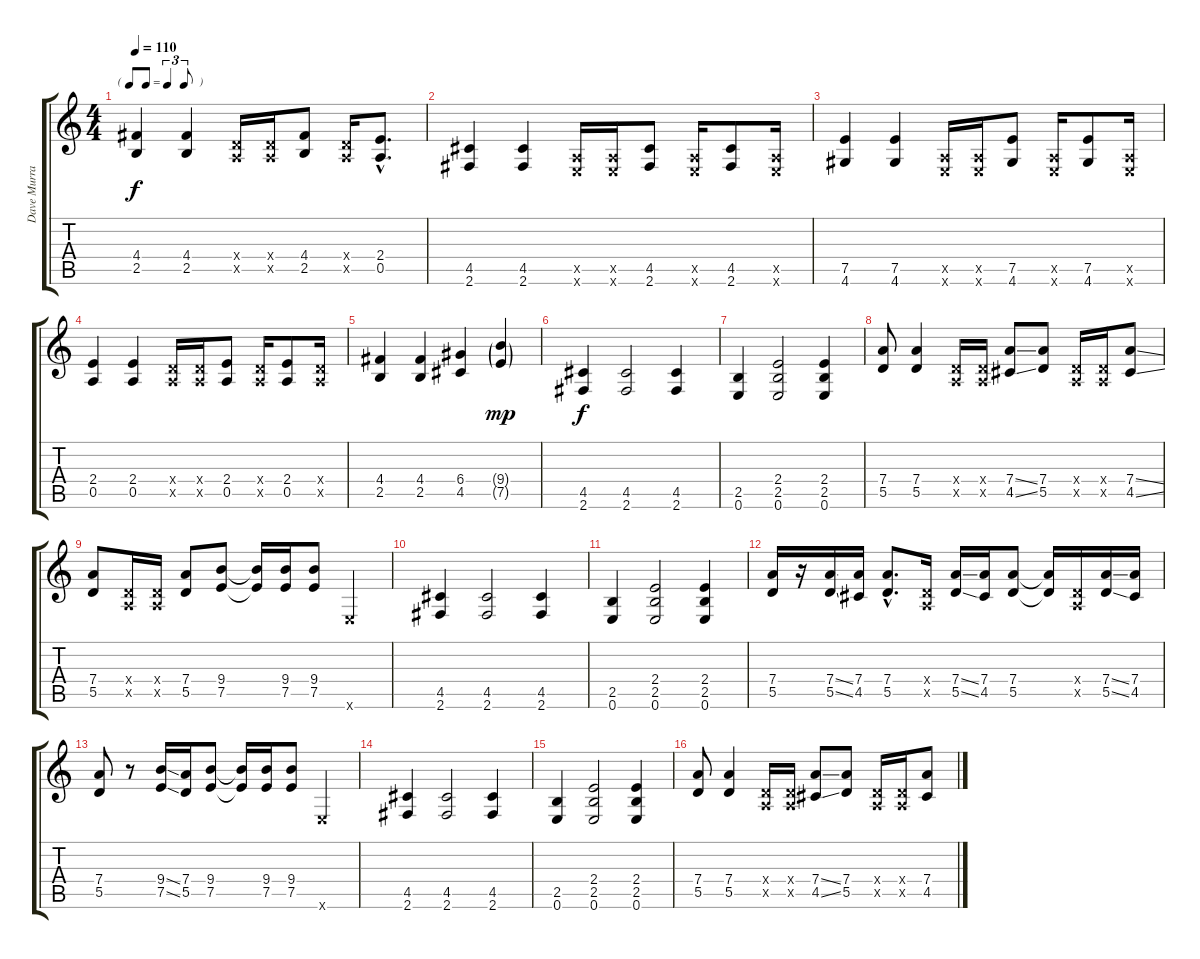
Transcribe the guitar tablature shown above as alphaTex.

\track ("Dave Murray" "Dave Murra") {instrument overdrivenguitar}
\staff {score tabs}
\tuning (E4 B3 G3 D3 A2 E2) {hide}
\ts (4 4)
\tf triplet8th
\tempo 110
\clef g2
\ks c
(4.4 2.5).4{dy f} (4.4 2.5).4 (0.4{x} 0.5{x}).16 (0.4{x} 0.5{x}).16 (4.4 2.5).8 (0.4{x} 0.5{x}).16 (2.4{hac} 0.5{hac}).8{d} |
(4.5 2.6).4{volume 12 balance 4 instrument overdrivenguitar} (4.5 2.6).4 (0.5{x} 0.6{x}).16 (0.5{x} 0.6{x}).16 (4.5 2.6).8 (0.5{x} 0.6{x}).16 (4.5 2.6).8 (0.5{x} 0.6{x}).16 |
(7.5 4.6).4 (7.5 4.6).4 (0.5{x} 0.6{x}).16 (0.5{x} 0.6{x}).16 (7.5 4.6).8 (0.5{x} 0.6{x}).16 (7.5 4.6).8 (0.5{x} 0.6{x}).16 |
(2.4 0.5).4 (2.4 0.5).4 (0.4{x} 0.5{x}).16 (0.4{x} 0.5{x}).16 (2.4 0.5).8 (0.4{x} 0.5{x}).16 (2.4 0.5).8 (0.4{x} 0.5{x}).16 |
(4.4 2.5).4 (4.4 2.5).4 (6.4 4.5).4 (9.4{g} 7.5{g}).4{dy mp} |
(4.5 2.6).4{dy f} (4.5 2.6).2 (4.5 2.6).4 |
(2.5 0.6).4 (2.4 2.5 0.6).2 (2.4 2.5 0.6).4 |
(7.4 5.5).8 (7.4 5.5).4 (0.4{x} 0.5{x}).16 (0.4{x} 0.5{x}).16 (7.4{ss} 4.5{ss}).8 (7.4 5.5).8 (0.4{x} 0.5{x}).16 (0.4{x} 0.5{x}).16 (7.4{ss} 4.5{ss}).8 |
(7.4 5.5).8 (0.4{x} 0.5{x}).16 (0.4{x} 0.5{x}).16 (7.4 5.5).8 (9.4 7.5).8 (9.4{t} 7.5{t}).16 (9.4 7.5).16 (9.4 7.5).8 0.6{x}.4 |
(4.5 2.6).4 (4.5 2.6).2 (4.5 2.6).4 |
(2.5 0.6).4 (2.4 2.5 0.6).2 (2.4 2.5 0.6).4 |
(7.4 5.5).16 r.16 (7.4{ss} 5.5{ss}).16 (7.4 4.5).16 (7.4{hac} 5.5{hac}).8{d} (0.4{x} 0.5{x}).16 (7.4{ss} 5.5{ss}).16 (7.4 4.5).16 (7.4 5.5).8 (7.4{t} 5.5{t}).16 (0.4{x} 0.5{x}).16 (7.4{ss} 5.5{ss}).16 (7.4 4.5).16 |
(7.4 5.5).8 r.8 (9.4{ss} 7.5{ss}).16 (7.4 5.5).16 (9.4 7.5).8 (9.4{t} 7.5{t}).16 (9.4 7.5).16 (9.4 7.5).8 0.6{x}.4 |
(4.5 2.6).4 (4.5 2.6).2 (4.5 2.6).4 |
(2.5 0.6).4 (2.4 2.5 0.6).2 (2.4 2.5 0.6).4 |
(7.4 5.5).8 (7.4 5.5).4 (0.4{x} 0.5{x}).16 (0.4{x} 0.5{x}).16 (7.4{ss} 4.5{ss}).8 (7.4 5.5).8 (0.4{x} 0.5{x}).16 (0.4{x} 0.5{x}).16 (7.4{ss} 4.5{ss}).8
